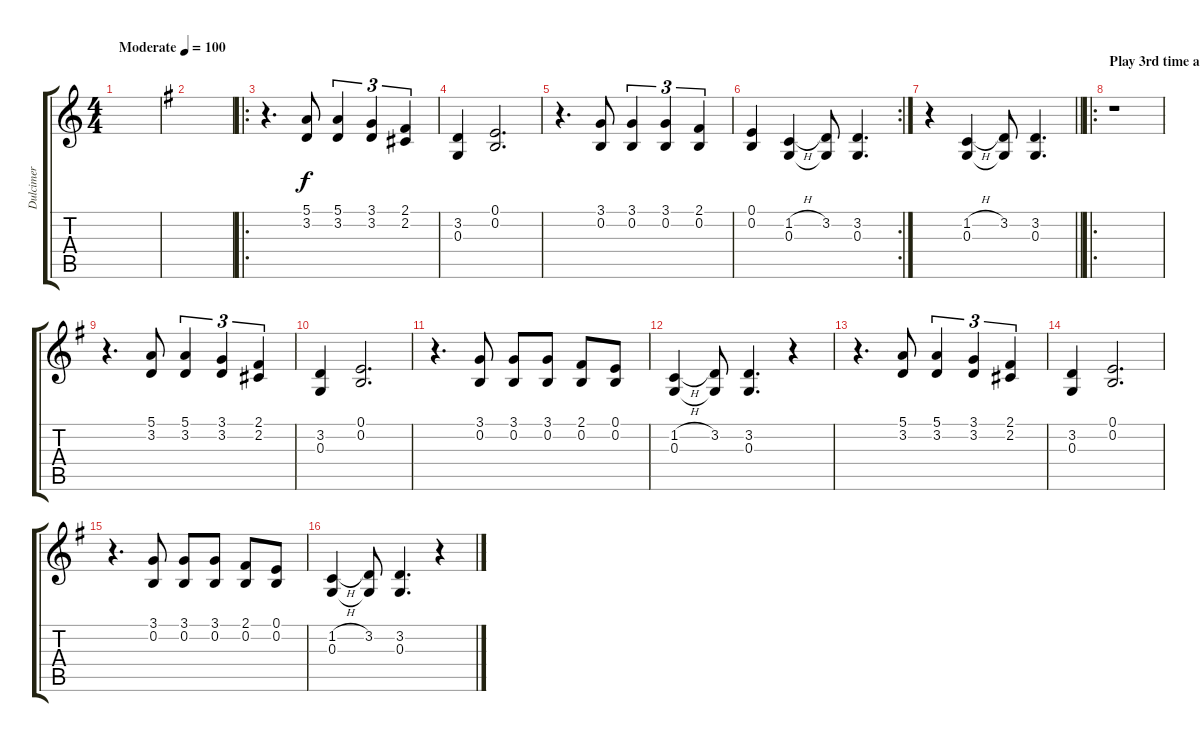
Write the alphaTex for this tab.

\track ("Dulcimer" "Dulcimer") {instrument dulcimer}
\staff {score tabs}
\tuning (E4 B3 G3 D3 A2 E2) {hide}
\ts (4 4)
\tempo (100 "Moderate")
\clef g2
\ks c
|
\ks g
|
\ro
r.4{d} (5.1 3.2).8 (5.1 3.2).4{tu (3 2)} (3.1 3.2).4{tu (3 2)} (2.1 2.2).4{tu (3 2)} |
(3.2 0.3).4 (0.1 0.2).2{d} |
r.4{d} (3.1 0.2).8 (3.1 0.2).4{tu (3 2)} (3.1 0.2).4{tu (3 2)} (2.1 0.2).4{tu (3 2)} |
\rc 2
(0.1 0.2).4 (1.2{h} 0.3).4 (3.2 0.3{t}).8 (3.2 0.3).4{d} |
\barLineRight lightlight
r.4 (1.2{h} 0.3).4 (3.2 0.3{t}).8 (3.2 0.3).4{d} |
\ro
\section ("" "Play 3rd time as an instrumental")
r.1 |
r.4{d} (5.1 3.2).8 (5.1 3.2).4{tu (3 2)} (3.1 3.2).4{tu (3 2)} (2.1 2.2).4{tu (3 2)} |
(3.2 0.3).4 (0.1 0.2).2{d} |
r.4{d} (3.1 0.2).8 (3.1 0.2).8 (3.1 0.2).8 (2.1 0.2).8 (0.1 0.2).8 |
(1.2{h} 0.3).4 (3.2 0.3{t}).8 (3.2 0.3).4{d} r.4 |
r.4{d} (5.1 3.2).8 (5.1 3.2).4{tu (3 2)} (3.1 3.2).4{tu (3 2)} (2.1 2.2).4{tu (3 2)} |
(3.2 0.3).4 (0.1 0.2).2{d} |
r.4{d} (3.1 0.2).8 (3.1 0.2).8 (3.1 0.2).8 (2.1 0.2).8 (0.1 0.2).8 |
(1.2{h} 0.3).4 (3.2 0.3{t}).8 (3.2 0.3).4{d} r.4
